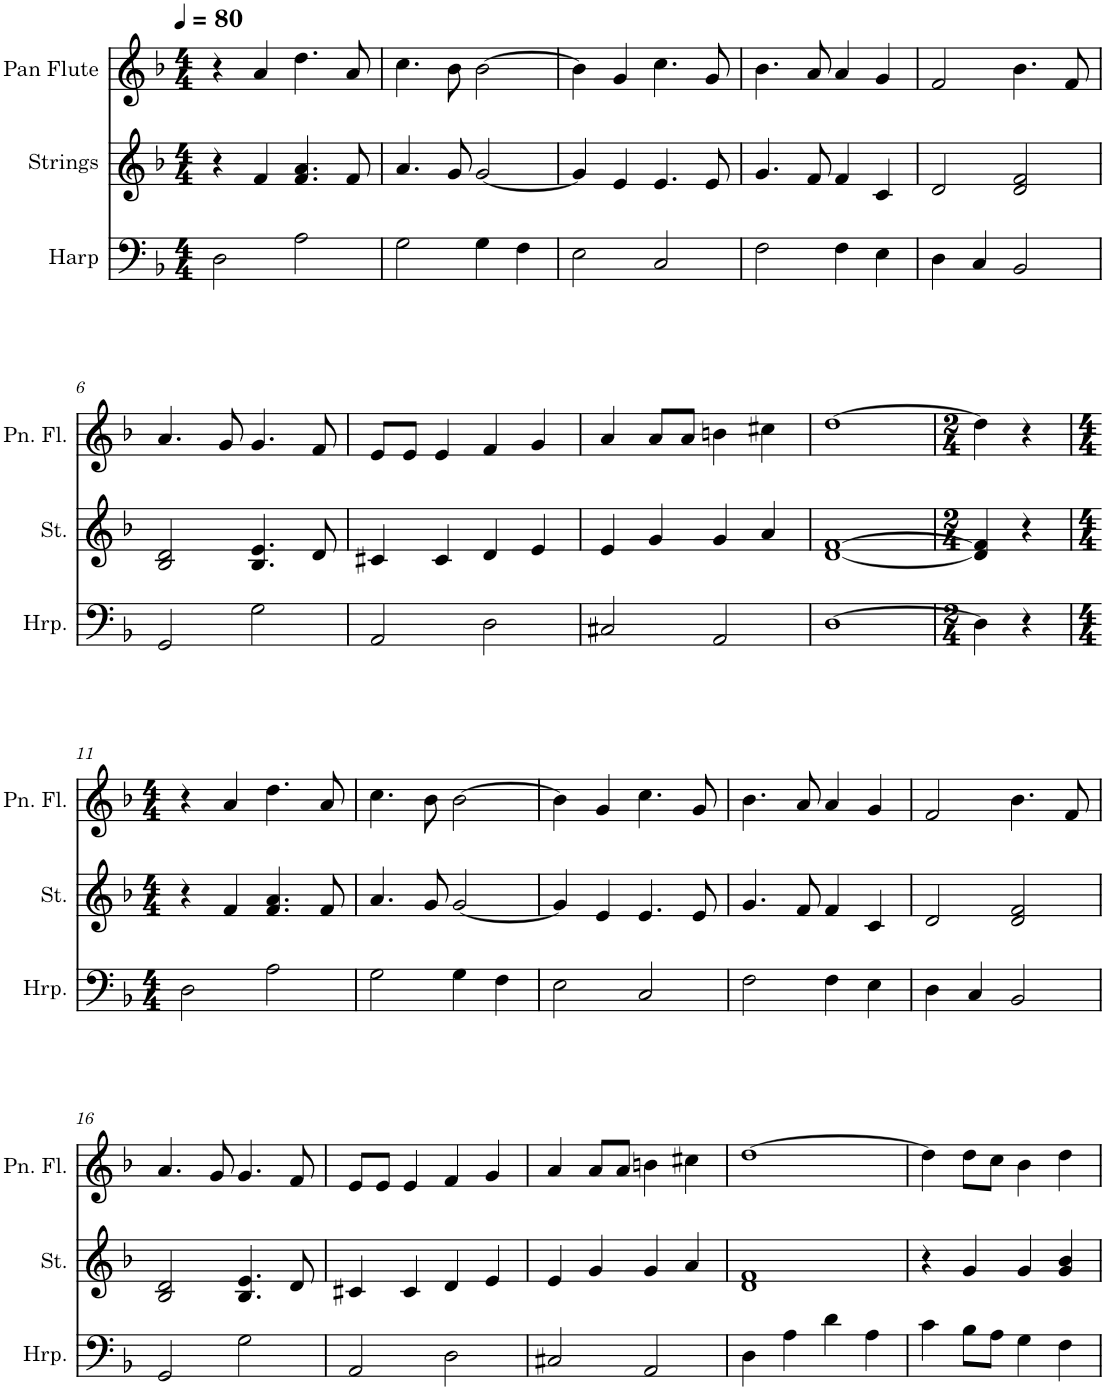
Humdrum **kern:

**kern	**kern	**kern
*part3	*part2	*part1
*staff3	*staff2	*staff1
*I"Harp	*I"Strings	*I"Pan Flute
*I'Hrp.	*I'St.	*I'Pn. Fl.
*clefF4	*clefG2	*clefG2
*k[b-]	*k[b-]	*k[b-]
*M4/4	*M4/4	*M4/4
*MM80	*MM80	*MM80
=1	=1	=1
2D\	4r	4r
.	4f/	4a/
2A\	4.f/ 4.a/	4.dd\
.	8f/	8a/
=2	=2	=2
2G\	4.a/	4.cc\
.	8g/	8b-\
4G\	[2g/	[2b-\
4F\	.	.
=3	=3	=3
2E\	4g/]	4b-\]
.	4e/	4g/
2C/	4.e/	4.cc\
.	8e/	8g/
=4	=4	=4
2F\	4.g/	4.b-\
.	8f/	8a/
4F\	4f/	4a/
4E\	4c/	4g/
=5	=5	=5
4D\	2d/	2f/
4C/	.	.
2BB-/	2d/ 2f/	4.b-\
.	.	8f/
!!LO:LB:g=z
=6	=6	=6
2GG/	2B-/ 2d/	4.a/
.	.	8g/
2G\	4.B-/ 4.e/	4.g/
.	8d/	8f/
=7	=7	=7
2AA/	4c#X/	8e/L
.	.	8e/J
.	4c#/	4e/
2D\	4d/	4f/
.	4e/	4g/
=8	=8	=8
2C#X/	4e/	4a/
.	4g/	8a/L
.	.	8a/J
2AA/	4g/	4bn\
.	4a/	4cc#X\
=9	=9	=9
[1D	[1d [1f	[1dd
=10	=10	=10
*M2/4	*M2/4	*M2/4
4D\]	4d/] 4f/]	4dd\]
4r	4r	4r
!!LO:LB:g=z
=11	=11	=11
*M4/4	*M4/4	*M4/4
2D\	4r	4r
.	4f/	4a/
2A\	4.f/ 4.a/	4.dd\
.	8f/	8a/
=12	=12	=12
2G\	4.a/	4.cc\
.	8g/	8b-\
4G\	[2g/	[2b-\
4F\	.	.
=13	=13	=13
2E\	4g/]	4b-\]
.	4e/	4g/
2C/	4.e/	4.cc\
.	8e/	8g/
=14	=14	=14
2F\	4.g/	4.b-\
.	8f/	8a/
4F\	4f/	4a/
4E\	4c/	4g/
=15	=15	=15
4D\	2d/	2f/
4C/	.	.
2BB-/	2d/ 2f/	4.b-\
.	.	8f/
!!LO:LB:g=z
=16	=16	=16
2GG/	2B-/ 2d/	4.a/
.	.	8g/
2G\	4.B-/ 4.e/	4.g/
.	8d/	8f/
=17	=17	=17
2AA/	4c#X/	8e/L
.	.	8e/J
.	4c#/	4e/
2D\	4d/	4f/
.	4e/	4g/
=18	=18	=18
2C#X/	4e/	4a/
.	4g/	8a/L
.	.	8a/J
2AA/	4g/	4bn\
.	4a/	4cc#X\
=19	=19	=19
4D\	1d 1f	[1dd
4A\	.	.
4d\	.	.
4A\	.	.
=20	=20	=20
4c\	4r	4dd\]
8B-\L	4g/	8dd\L
8A\J	.	8cc\J
4G\	4g/	4b-\
4F\	4g/ 4b-/	4dd\
=	=	=
*-	*-	*-
